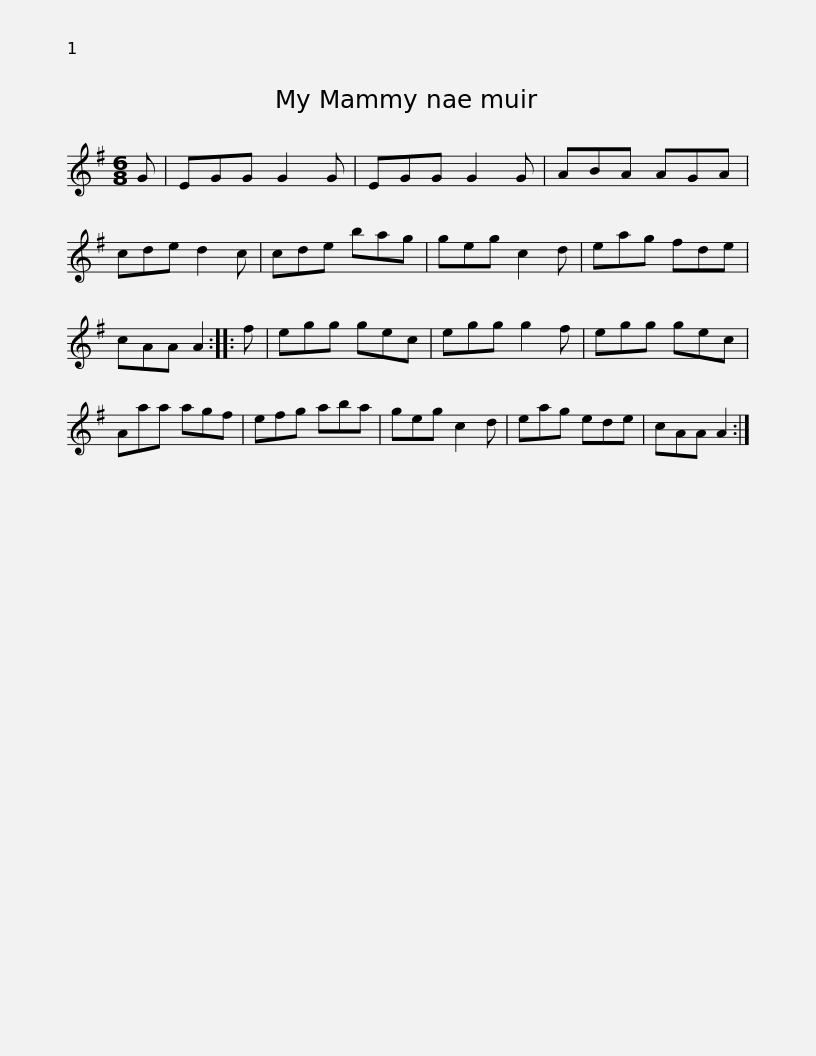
X:1
L:1/8
M:6/8
I:linebreak $
K:G
V:1 treble
V:1
 G | EGG G2 G | EGG G2 G | ABA AGA | cde d2 c | %5
 cde bag | geg c2 d | eag fde |$ cAA A2 :: f | %10
 egg gec | egg g2 f | egg gec | Aaa agf | efg aba | %15
 geg c2 d |$ eag ede | cAA A2 :| %18
